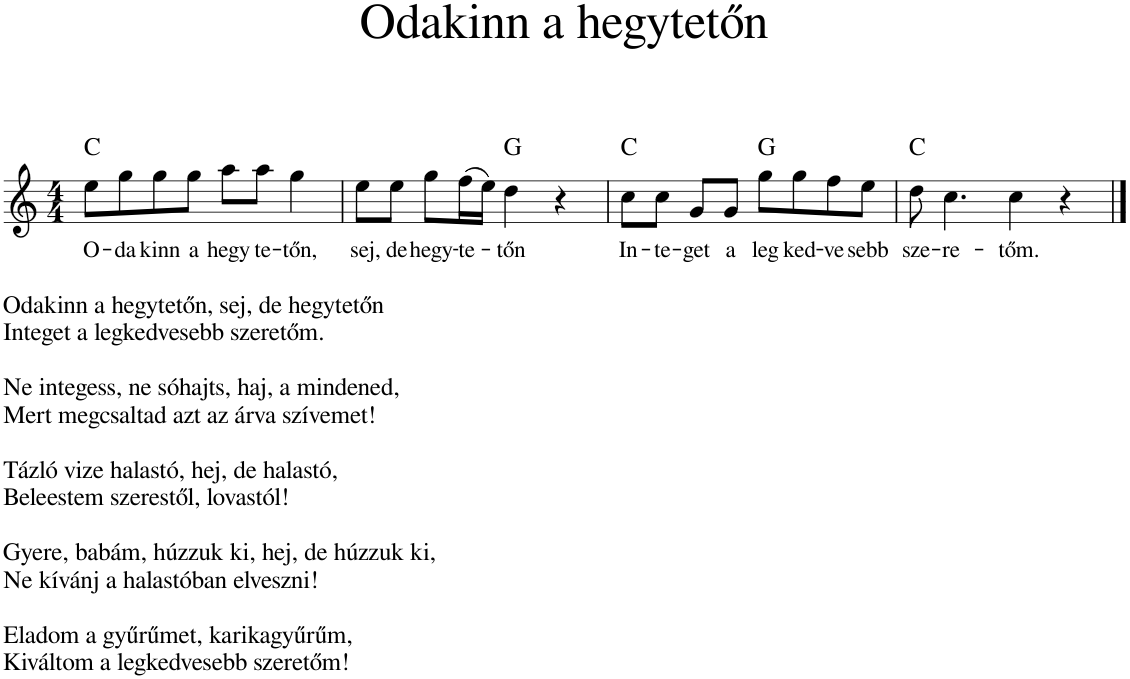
**kern	**text	**harte
*part1	*part1	*part1
*staff1	*staff1	*
*I"Piano	*	*
*I'Pno.	*	*
*clefG2	*	*
*k[]	*	*
*M4/4	*	*
=1	=1	=1
!LO:TX:b:t=Odakinn a hegytetőn, sej, de hegytetőn	!	!
!LO:TX:b:t=Integet a legkedvesebb szeretőm.	!	!
!LO:TX:b:t=Ne integess, ne sóhajts, haj, a mindened,	!	!
!LO:TX:b:t=Mert megcsaltad azt az árva szívemet!	!	!
!LO:TX:b:t=Tázló vize halastó, hej, de halastó,	!	!
!LO:TX:b:t=Beleestem szerestől, lovastól!	!	!
!LO:TX:b:t=Gyere, babám, húzzuk ki, hej, de húzzuk ki,	!	!
!LO:TX:b:t=Ne kívánj a halastóban elveszni!	!	!
!LO:TX:b:t=Eladom a gyűrűmet, karikagyűrűm,	!	!
!LO:TX:b:t=Kiváltom a legkedvesebb szeretőm!	!	!
!	!LO:LY:b	!
8ee\L	O-	C:maj
!	!LO:LY:b	!
8gg\	-da-	.
!	!LO:LY:b	!
8gg\	-kinn	.
!	!LO:LY:b	!
8gg\J	a	.
!	!LO:LY:b	!
8aa\L	hegy-	.
!	!LO:LY:b	!
8aa\J	-te-	.
!	!LO:LY:b	!
4gg\	-tőn,	.
=2	=2	=2
!	!LO:LY:b	!
8ee\L	sej,	.
!	!LO:LY:b	!
8ee\J	de	.
!	!LO:LY:b	!
8gg\L	hegy-	.
!	!LO:LY:b	!
(16ff\L	-te-	.
16ee\JJ)	.	.
!	!LO:LY:b	!
4dd\	-tőn	G:maj
4r	.	.
=3	=3	=3
!	!LO:LY:b	!
8cc\L	In-	C:maj
!	!LO:LY:b	!
8cc\J	-te-	.
!	!LO:LY:b	!
8g/L	-get	.
!	!LO:LY:b	!
8g/J	a	.
!	!LO:LY:b	!
8gg\L	leg-	G:maj
!	!LO:LY:b	!
8gg\	-ked-	.
!	!LO:LY:b	!
8ff\	-ve-	.
!	!LO:LY:b	!
8ee\J	-sebb	.
=4	=4	=4
!	!LO:LY:b	!
8dd\	sze-	C:maj
!	!LO:LY:b	!
4.cc\	-re-	.
!	!LO:LY:b	!
4cc\	-tőm.	.
4r	.	.
==	==	==
*-	*-	*-
